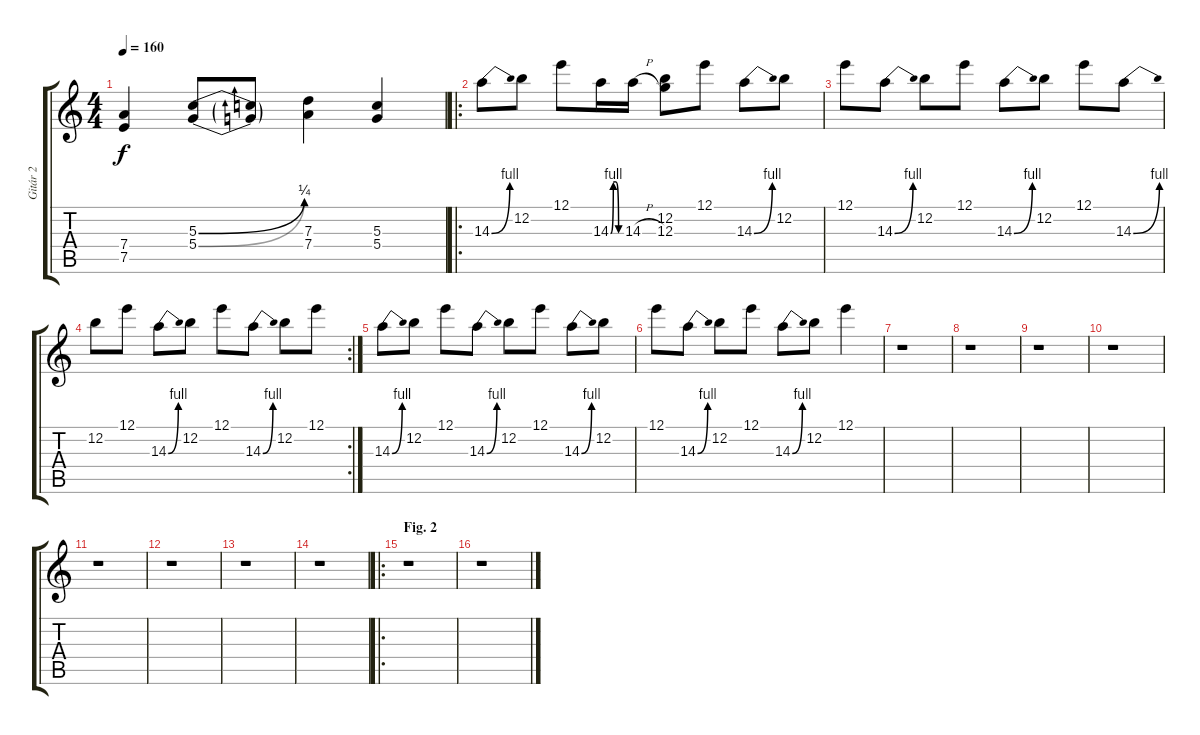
\track ("Gitár 2" "Gitár 2") {instrument distortionguitar}
\staff {score tabs}
\tuning (E4 B3 G3 D3 A2 D2) {hide}
\ts (4 4)
\tempo 160
\clef g2
\ks c
(7.4{t} 7.5{t}).4{dy f} (5.3{be (bend 0 0 60 1)} 5.4{be (bend 0 0 60 1)}).8 (5.3{t} 5.4{t}).8 (7.3 7.4).4 (5.3 5.4).4 |
\ro
14.3{be (bend 0 0 60 4)}.8 12.2.8 12.1.8 14.3{be (custom 0 0 15 4 30 4 45 0 60 0)}.16 14.3{h}.16 (12.2 12.3).8 12.1.8 14.3{be (bend 0 0 60 4)}.8 12.2.8 |
12.1.8 14.3{be (bend 0 0 60 4)}.8 12.2.8 12.1.8 14.3{be (bend 0 0 60 4)}.8 12.2.8 12.1.8 14.3{be (bend 0 0 60 4)}.8 |
\rc 2
12.2.8 12.1.8 14.3{be (bend 0 0 60 4)}.8 12.2.8 12.1.8 14.3{be (bend 0 0 60 4)}.8 12.2.8 12.1.8 |
14.3{be (bend 0 0 60 4)}.8 12.2.8 12.1.8 14.3{be (bend 0 0 60 4)}.8 12.2.8 12.1.8 14.3{be (bend 0 0 60 4)}.8 12.2.8 |
12.1.8 14.3{be (bend 0 0 60 4)}.8 12.2.8 12.1.8 14.3{be (bend 0 0 60 4)}.8 12.2.8 12.1.4 |
r.1 |
r.1 |
r.1 |
r.1 |
r.1 |
r.1 |
r.1 |
r.1 |
\ro
\section ("" "Fig. 2")
r.1 |
r.1
